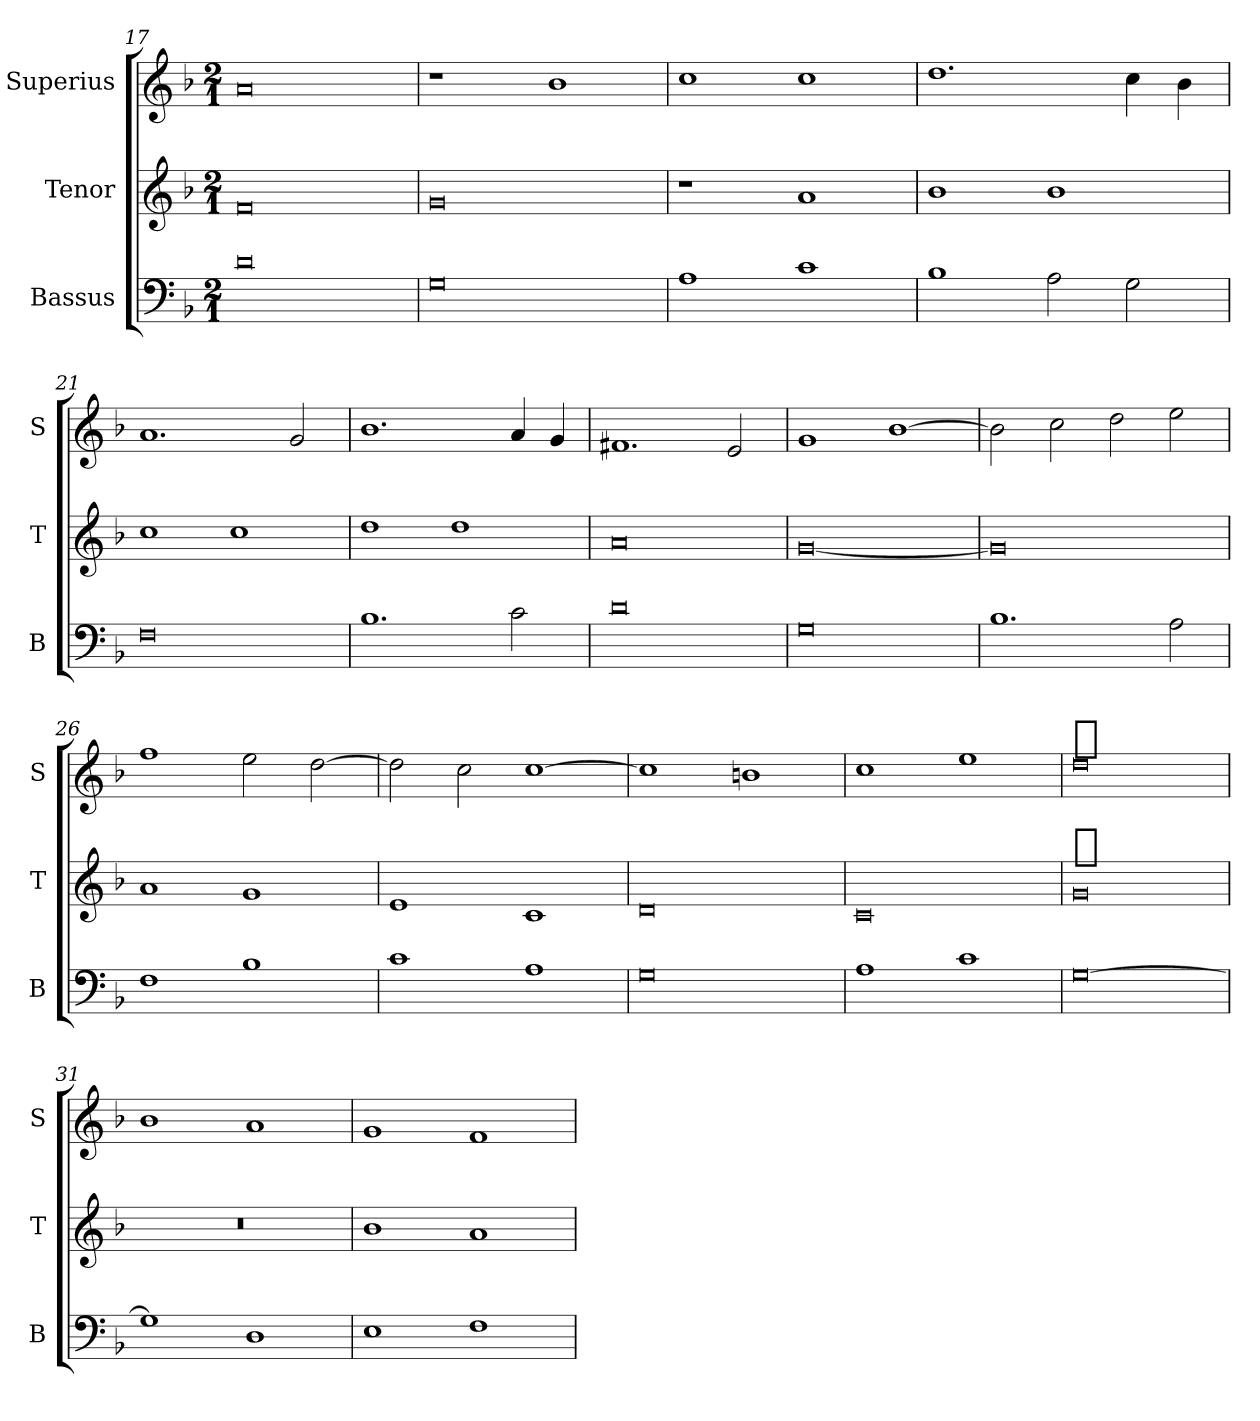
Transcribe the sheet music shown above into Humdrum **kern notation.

**kern	**kern	**kern
*part3	*part2	*part1
*staff3	*staff2	*staff1
*I"Bassus	*I"Tenor	*I"Superius
*I'B	*I'T	*I'S
*clefF4	*clefG2	*clefG2
*k[b-]	*k[b-]	*k[b-]
*M2/1	*M2/1	*M2/1
=17	=17	=17
0d	0f	0a
=18	=18	=18
0G	0g	1r
.	.	1b-
=19	=19	=19
1A	1r	1cc
1c	1a	1cc
=20	=20	=20
1B-	1b-	1.dd
2A	1b-	.
2G	.	4cc
.	.	4b-
=21	=21	=21
0F	1cc	1.a
.	1cc	.
.	.	2g
=22	=22	=22
1.B-	1dd	1.b-
.	1dd	.
2c	.	4a
.	.	4g
=23	=23	=23
0d	0a	1.f#X
.	.	2e
=24	=24	=24
0G	[0g	1g
.	.	[1b-
=25	=25	=25
1.B-	0g]	2b-]
.	.	2cc
.	.	2dd
2A	.	2ee
=26	=26	=26
1F	1a	1ff
1B-	1g	2ee
.	.	[2dd
=27	=27	=27
1c	1e	2dd]
.	.	2cc
1A	1c	[1cc
=28	=28	=28
0G	0d	1cc]
.	.	1bn
=29	=29	=29
1A	0c	1cc
1c	.	1ee
=30	=30	=30
!	!	!LO:TX:a:t=[segno]
!	!LO:TX:a:t=[segno]	!
[0G	0g	0dd
=31	=31	=31
1G]	0r	1b-
1D	.	1a
=32	=32	=32
1E	1b-	1g
1F	1a	1f
=	=	=
*-	*-	*-
